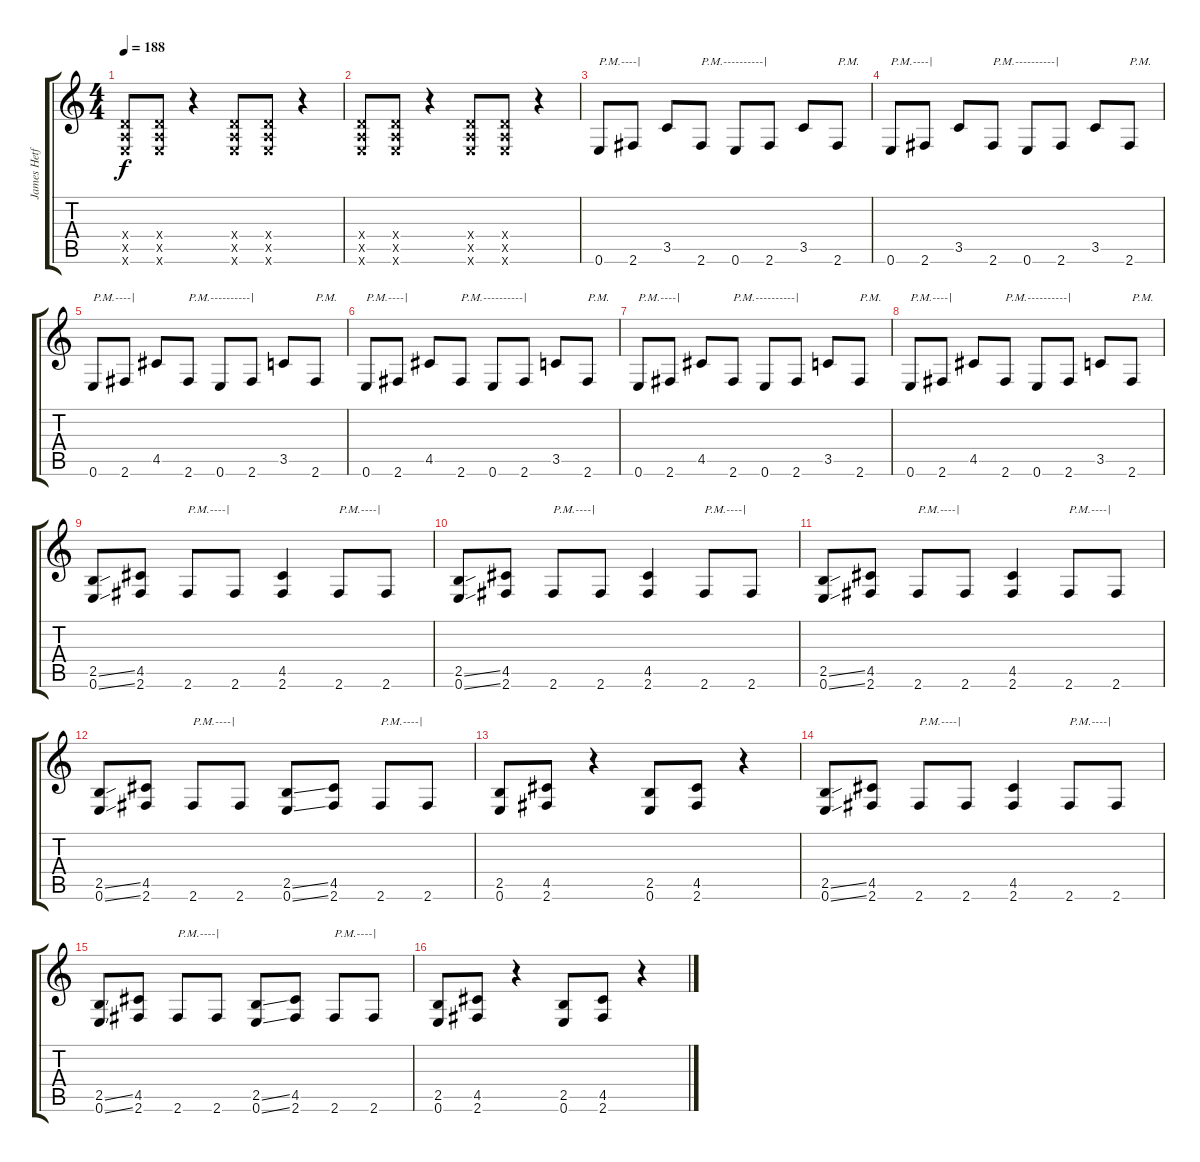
\track ("James Hetfield (Guitar 2)" "James Hetf") {instrument distortionguitar}
\staff {score tabs}
\tuning (E4 B3 G3 D3 A2 E2) {hide}
\ts (4 4)
\tempo 188
\clef g2
\ks c
(0.4{x} 0.5{x} 0.6{x}).8{dy f} (0.4{x} 0.5{x} 0.6{x}).8 r.4 (0.4{x} 0.5{x} 0.6{x}).8 (0.4{x} 0.5{x} 0.6{x}).8 r.4 |
(0.4{x} 0.5{x} 0.6{x}).8 (0.4{x} 0.5{x} 0.6{x}).8 r.4 (0.4{x} 0.5{x} 0.6{x}).8 (0.4{x} 0.5{x} 0.6{x}).8 r.4 |
0.6.8{txt "P.M.----|" instrument electricguitarmuted} 2.6.8 3.5.8{instrument distortionguitar} 2.6.8{txt "P.M.----------|" instrument electricguitarmuted} 0.6.8 2.6.8 3.5.8{instrument distortionguitar} 2.6.8{txt "P.M." instrument electricguitarmuted} |
0.6.8{txt "P.M.----|" instrument electricguitarmuted} 2.6.8 3.5.8{instrument distortionguitar} 2.6.8{txt "P.M.----------|" instrument electricguitarmuted} 0.6.8 2.6.8 3.5.8{instrument distortionguitar} 2.6.8{txt "P.M." instrument electricguitarmuted} |
0.6.8{txt "P.M.----|" instrument electricguitarmuted} 2.6.8 4.5.8{instrument distortionguitar} 2.6.8{txt "P.M.----------|" instrument electricguitarmuted} 0.6.8 2.6.8 3.5.8{instrument distortionguitar} 2.6.8{txt "P.M." instrument electricguitarmuted} |
0.6.8{txt "P.M.----|" instrument electricguitarmuted} 2.6.8 4.5.8{instrument distortionguitar} 2.6.8{txt "P.M.----------|" instrument electricguitarmuted} 0.6.8 2.6.8 3.5.8{instrument distortionguitar} 2.6.8{txt "P.M." instrument electricguitarmuted} |
0.6.8{txt "P.M.----|" instrument electricguitarmuted} 2.6.8 4.5.8{instrument distortionguitar} 2.6.8{txt "P.M.----------|" instrument electricguitarmuted} 0.6.8 2.6.8 3.5.8{instrument distortionguitar} 2.6.8{txt "P.M." instrument electricguitarmuted} |
0.6.8{txt "P.M.----|" instrument electricguitarmuted} 2.6.8 4.5.8{instrument distortionguitar} 2.6.8{txt "P.M.----------|" instrument electricguitarmuted} 0.6.8 2.6.8 3.5.8{instrument distortionguitar} 2.6.8{txt "P.M." instrument electricguitarmuted} |
(2.5{ss} 0.6{ss}).8{instrument distortionguitar} (4.5 2.6).8 2.6.8{txt "P.M.----|" instrument electricguitarmuted} 2.6.8 (4.5 2.6).4{instrument distortionguitar} 2.6.8{txt "P.M.----|" instrument electricguitarmuted} 2.6.8 |
(2.5{ss} 0.6{ss}).8{instrument distortionguitar} (4.5 2.6).8 2.6.8{txt "P.M.----|" instrument electricguitarmuted} 2.6.8 (4.5 2.6).4{instrument distortionguitar} 2.6.8{txt "P.M.----|" instrument electricguitarmuted} 2.6.8 |
(2.5{ss} 0.6{ss}).8{instrument distortionguitar} (4.5 2.6).8 2.6.8{txt "P.M.----|" instrument electricguitarmuted} 2.6.8 (4.5 2.6).4{instrument distortionguitar} 2.6.8{txt "P.M.----|" instrument electricguitarmuted} 2.6.8 |
(2.5{ss} 0.6{ss}).8{instrument distortionguitar} (4.5 2.6).8 2.6.8{txt "P.M.----|" instrument electricguitarmuted} 2.6.8 (2.5{ss} 0.6{ss}).8{instrument distortionguitar} (4.5 2.6).8{instrument distortionguitar} 2.6.8{txt "P.M.----|" instrument electricguitarmuted} 2.6.8 |
(2.5 0.6).8{instrument distortionguitar} (4.5 2.6).8 r.4 (2.5 0.6).8 (4.5 2.6).8 r.4 |
(2.5{ss} 0.6{ss}).8{instrument distortionguitar} (4.5 2.6).8 2.6.8{txt "P.M.----|" instrument electricguitarmuted} 2.6.8 (4.5 2.6).4{instrument distortionguitar} 2.6.8{txt "P.M.----|" instrument electricguitarmuted} 2.6.8 |
(2.5{ss} 0.6{ss}).8{instrument distortionguitar} (4.5 2.6).8 2.6.8{txt "P.M.----|" instrument electricguitarmuted} 2.6.8 (2.5{ss} 0.6{ss}).8{instrument distortionguitar} (4.5 2.6).8{instrument distortionguitar} 2.6.8{txt "P.M.----|" instrument electricguitarmuted} 2.6.8 |
(2.5 0.6).8{instrument distortionguitar} (4.5 2.6).8 r.4 (2.5 0.6).8 (4.5 2.6).8 r.4
